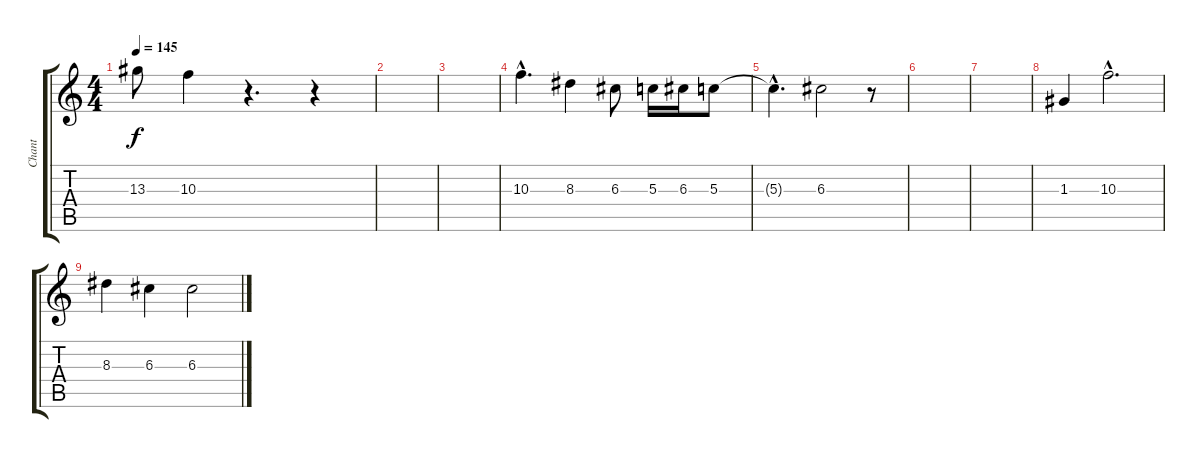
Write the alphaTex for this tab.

\track ("Chant" "Chant") {instrument acousticguitarnylon}
\staff {score tabs}
\tuning (E4 B3 G3 D3 A2 E2) {hide}
\ts (4 4)
\tempo 145
\clef g2
\ks c
13.3{t}.8{dy f} 10.3.4 r.4{d} r.4 |
|
|
10.3{hac}.4{d} 8.3.4 6.3.8 5.3.16 6.3.16 5.3.8 |
5.3{hac t}.4{d} 6.3.2 r.8 |
|
|
1.3.4 10.3{hac}.2{d} |
8.3.4 6.3.4 6.3.2
